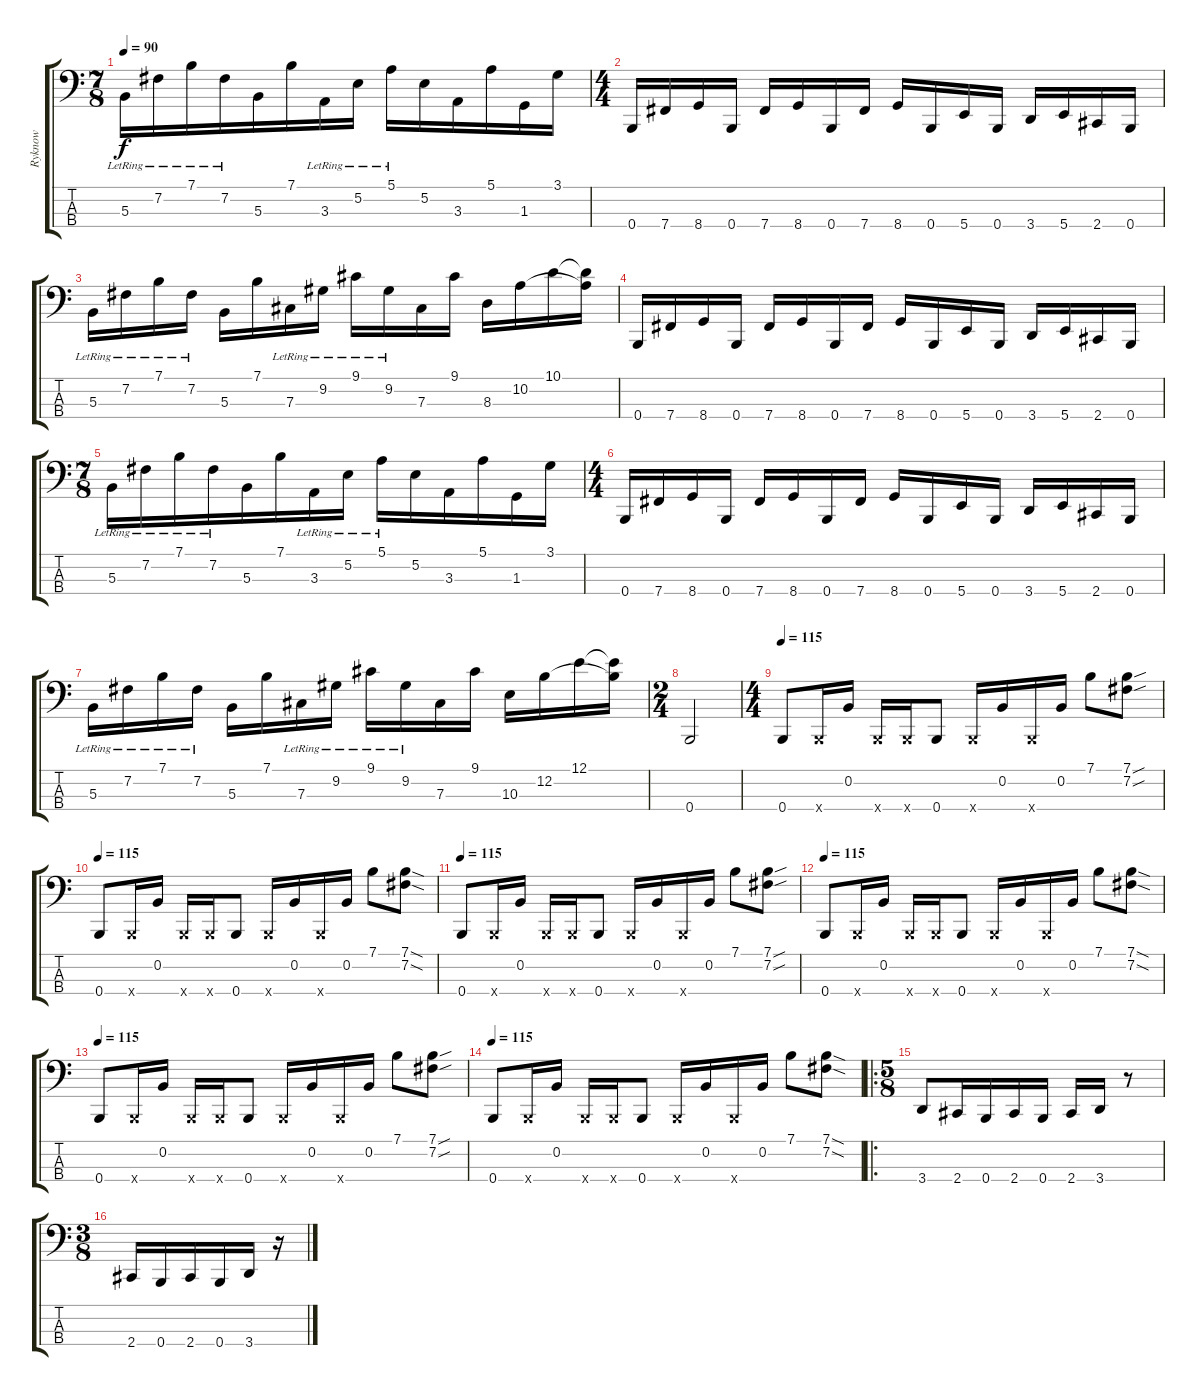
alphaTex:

\track ("Ryknow" "Ryknow") {instrument slapbass1}
\staff {score tabs}
\tuning (E2 B1 Gb1 B0) {hide}
\ts (7 8)
\tempo 90
\clef f4
\ks c
5.3{lr}.16{dy f} 7.2{lr}.16 7.1{lr}.16 7.2{lr}.16 5.3.16 7.1.16 3.3{lr}.16 5.2{lr}.16 5.1{lr}.16 5.2.16 3.3.16 5.1.16 1.3.16 3.1.16 |
\ts (4 4)
0.4.16 7.4.16 8.4.16 0.4.16 7.4.16 8.4.16 0.4.16 7.4.16 8.4.16 0.4.16 5.4.16 0.4.16 3.4.16 5.4.16 2.4.16 0.4.16 |
5.3{lr}.16 7.2{lr}.16 7.1{lr}.16 7.2{lr}.16 5.3.16 7.1.16 7.3{lr}.16 9.2{lr}.16 9.1{lr}.16 9.2{lr}.16 7.3.16 9.1.16 8.3.16 10.2.16 10.1.16 (10.1{t} 10.2{t}).16 |
0.4.16 7.4.16 8.4.16 0.4.16 7.4.16 8.4.16 0.4.16 7.4.16 8.4.16 0.4.16 5.4.16 0.4.16 3.4.16 5.4.16 2.4.16 0.4.16 |
\ts (7 8)
5.3{lr}.16 7.2{lr}.16 7.1{lr}.16 7.2{lr}.16 5.3.16 7.1.16 3.3{lr}.16 5.2{lr}.16 5.1{lr}.16 5.2.16 3.3.16 5.1.16 1.3.16 3.1.16 |
\ts (4 4)
0.4.16 7.4.16 8.4.16 0.4.16 7.4.16 8.4.16 0.4.16 7.4.16 8.4.16 0.4.16 5.4.16 0.4.16 3.4.16 5.4.16 2.4.16 0.4.16 |
5.3{lr}.16 7.2{lr}.16 7.1{lr}.16 7.2{lr}.16 5.3.16 7.1.16 7.3{lr}.16 9.2{lr}.16 9.1{lr}.16 9.2{lr}.16 7.3.16 9.1.16 10.3.16 12.2.16 12.1.16 (12.1{t} 12.2{t}).16 |
\ts (2 4)
0.4.2 |
\ts (4 4)
\tempo 115
0.4.8 0.4{x}.16 0.2.16 0.4{x}.16 0.4{x}.16 0.4.8 0.4{x}.16 0.2.16 0.4{x}.16 0.2.16 7.1.8 (7.1{sou} 7.2{sou}).8 |
\tempo 115
0.4.8 0.4{x}.16 0.2.16 0.4{x}.16 0.4{x}.16 0.4.8 0.4{x}.16 0.2.16 0.4{x}.16 0.2.16 7.1.8 (7.1{sod} 7.2{sod}).8 |
\tempo 115
0.4.8 0.4{x}.16 0.2.16 0.4{x}.16 0.4{x}.16 0.4.8 0.4{x}.16 0.2.16 0.4{x}.16 0.2.16 7.1.8 (7.1{sou} 7.2{sou}).8 |
\tempo 115
0.4.8 0.4{x}.16 0.2.16 0.4{x}.16 0.4{x}.16 0.4.8 0.4{x}.16 0.2.16 0.4{x}.16 0.2.16 7.1.8 (7.1{sod} 7.2{sod}).8 |
\tempo 115
0.4.8 0.4{x}.16 0.2.16 0.4{x}.16 0.4{x}.16 0.4.8 0.4{x}.16 0.2.16 0.4{x}.16 0.2.16 7.1.8 (7.1{sou} 7.2{sou}).8 |
\tempo 115
0.4.8 0.4{x}.16 0.2.16 0.4{x}.16 0.4{x}.16 0.4.8 0.4{x}.16 0.2.16 0.4{x}.16 0.2.16 7.1.8 (7.1{sod} 7.2{sod}).8 |
\ro
\ts (5 8)
3.4.8 2.4.16 0.4.16 2.4.16 0.4.16 2.4.16 3.4.16 r.8 |
\ts (3 8)
2.4.16 0.4.16 2.4.16 0.4.16 3.4.16 r.16
